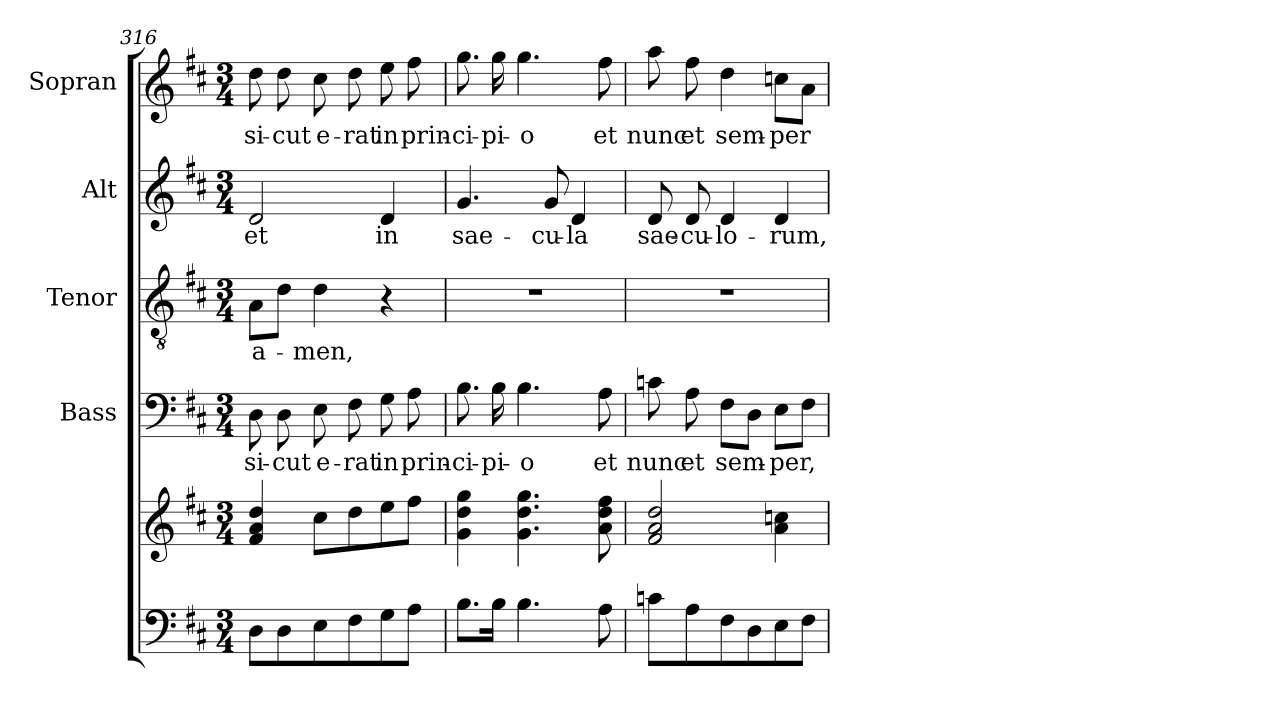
**kern	**kern	**kern	**text	**kern	**text	**kern	**text	**kern	**text
*part5	*part5	*part4	*part4	*part3	*part3	*part2	*part2	*part1	*part1
*staff6	*staff5	*staff4	*staff4	*staff3	*staff3	*staff2	*staff2	*staff1	*staff1
*	*	*I"Bass	*	*I"Tenor	*	*I"Alt	*	*I"Sopran	*
*	*	*I'B.	*	*I'T.	*	*I'A.	*	*I'S.	*
*clefF4	*clefG2	*clefF4	*	*clefGv2	*	*clefG2	*	*clefG2	*
*k[f#c#]	*k[f#c#]	*k[f#c#]	*	*k[f#c#]	*	*k[f#c#]	*	*k[f#c#]	*
*D:	*D:	*D:	*	*D:	*	*D:	*	*D:	*
*M3/4	*M3/4	*M3/4	*	*M3/4	*	*M3/4	*	*M3/4	*
=316	=316	=316	=316	=316	=316	=316	=316	=316	=316
!	!	!	!LO:LY:b	!	!LO:LY:b	!	!LO:LY:b	!	!LO:LY:b
8D\L	4f#/ 4a/ 4dd/	8D\	si-	8A\L	a-	2d/	et	8dd\	si-
!	!	!	!LO:LY:b	!	!	!	!	!	!LO:LY:b
8D\	.	8D\	-cut	8d\J	.	.	.	8dd\	-cut
!	!	!	!LO:LY:b	!	!LO:LY:b	!	!	!	!LO:LY:b
8E\	8cc#\L	8E\	e-	4d\	-men,	.	.	8cc#\	e-
!	!	!	!LO:LY:b	!	!	!	!	!	!LO:LY:b
8F#\	8dd\	8F#\	-rat	.	.	.	.	8dd\	-rat
!	!	!	!LO:LY:b	!	!	!	!LO:LY:b	!	!LO:LY:b
8G\	8ee\	8G\	in	4r	.	4d/	in	8ee\	in
!	!	!	!LO:LY:b	!	!	!	!	!	!LO:LY:b
8A\J	8ff#\J	8A\	prin-	.	.	.	.	8ff#\	prin-
=317	=317	=317	=317	=317	=317	=317	=317	=317	=317
!	!	!	!LO:LY:b	!	!	!	!LO:LY:b	!	!LO:LY:b
8.B\L	4g\ 4dd\ 4gg\	8.B\	-ci-	2.r	.	4.g/	sae-	8.gg\	-ci-
!	!	!	!LO:LY:b	!	!	!	!	!	!LO:LY:b
16B\Jk	.	16B\	-pi-	.	.	.	.	16gg\	-pi-
!	!	!	!LO:LY:b	!	!	!	!	!	!LO:LY:b
4.B\	4.g\ 4.dd\ 4.gg\	4.B\	-o	.	.	.	.	4.gg\	-o
!	!	!	!	!	!	!	!LO:LY:b	!	!
.	.	.	.	.	.	8g/	-cu-	.	.
!	!	!	!	!	!	!	!LO:LY:b	!	!
.	.	.	.	.	.	4d/	-la	.	.
!	!	!	!LO:LY:b	!	!	!	!	!	!LO:LY:b
8A\	8a\ 8dd\ 8ff#\	8A\	et	.	.	.	.	8ff#\	et
!!LO:PB:g=z
=318	=318	=318	=318	=318	=318	=318	=318	=318	=318
!	!	!	!LO:LY:b	!	!	!	!LO:LY:b	!	!LO:LY:b
8cn\L	2f#/ 2a/ 2dd/	8cn\	nunc	2.r	.	8d/	sae-	8aa\	nunc
!	!	!	!LO:LY:b	!	!	!	!LO:LY:b	!	!LO:LY:b
8A\	.	8A\	et	.	.	8d/	-cu-	8ff#\	et
!	!	!	!LO:LY:b	!	!	!	!LO:LY:b	!	!LO:LY:b
8F#\	.	8F#\L	sem-	.	.	4d/	-lo-	4dd\	sem-
8D\	.	8D\J	.	.	.	.	.	.	.
!	!	!	!LO:LY:b	!	!	!	!LO:LY:b	!	!LO:LY:b
8E\	4a\ 4ccn\	8E\L	-per,	.	.	4d/	-rum,	8ccn\L	-per
8F#\J	.	8F#\J	.	.	.	.	.	8a\J	.
=	=	=	=	=	=	=	=	=	=
*-	*-	*-	*-	*-	*-	*-	*-	*-	*-
